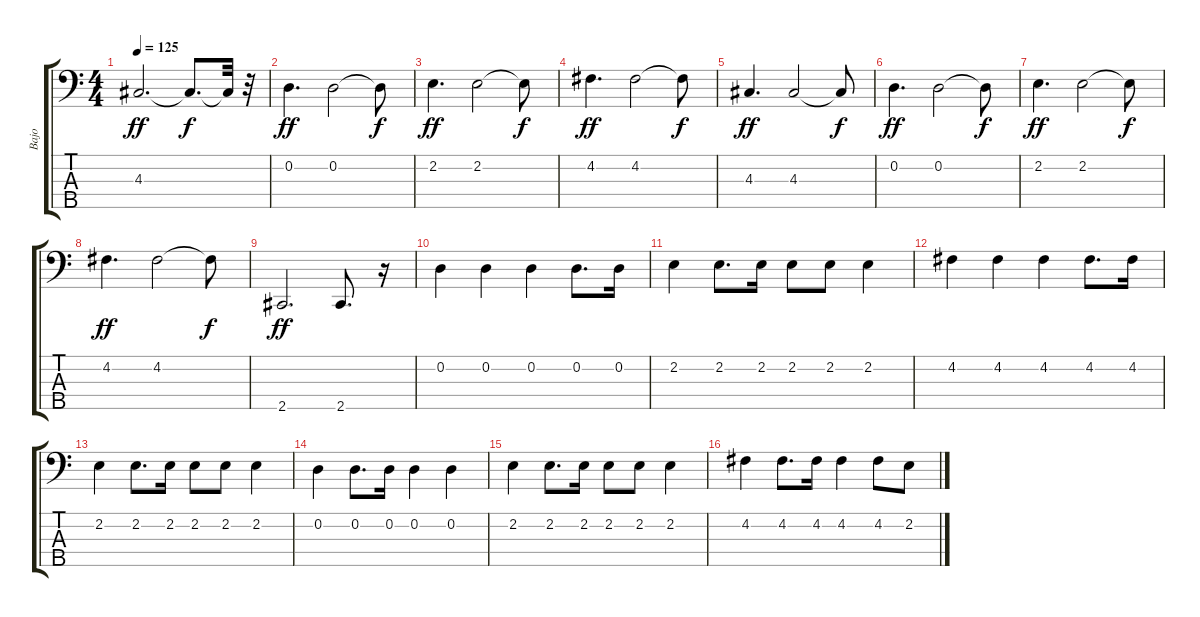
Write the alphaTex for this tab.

\track ("Bajo" "Bajo") {instrument fretlessbass}
\staff {score tabs}
\tuning (G2 D2 A1 E1 B0) {hide}
\ts (4 4)
\tempo 125
\clef f4
\ks c
4.3.2{d dy ff} 4.3{t}.8{d dy f} 4.3{t}.32 r.32 |
0.2.4{d dy ff} 0.2.2 0.2{t}.8{dy f} |
2.2.4{d dy ff} 2.2.2 2.2{t}.8{dy f} |
4.2.4{d dy ff} 4.2.2 4.2{t}.8{dy f} |
4.3.4{d dy ff} 4.3.2 4.3{t}.8{dy f} |
0.2.4{d dy ff} 0.2.2 0.2{t}.8{dy f} |
2.2.4{d dy ff} 2.2.2 2.2{t}.8{dy f} |
4.2.4{d dy ff} 4.2.2 4.2{t}.8{dy f} |
2.5.2{d dy ff instrument synthbass2} 2.5.8{d} r.16 |
0.2.4 0.2.4 0.2.4 0.2.8{d} 0.2.16 |
2.2.4 2.2.8{d} 2.2.16 2.2.8 2.2.8 2.2.4 |
4.2.4 4.2.4 4.2.4 4.2.8{d} 4.2.16 |
2.2.4 2.2.8{d} 2.2.16 2.2.8 2.2.8 2.2.4 |
0.2.4 0.2.8{d} 0.2.16 0.2.4 0.2.4 |
2.2.4 2.2.8{d} 2.2.16 2.2.8 2.2.8 2.2.4 |
4.2.4 4.2.8{d} 4.2.16 4.2.4 4.2.8 2.2.8
